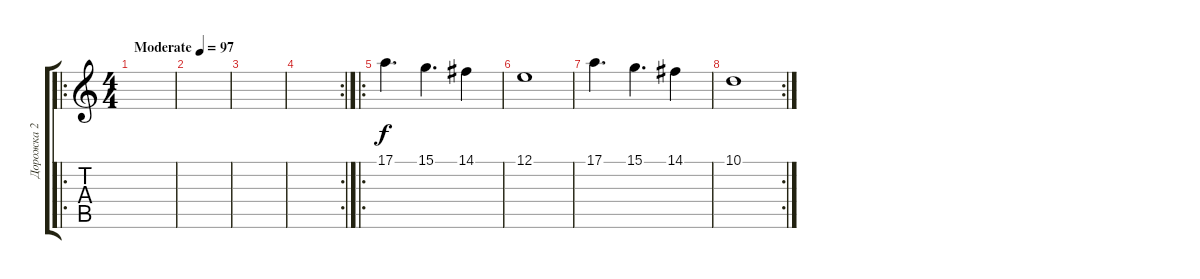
\track ("Дорожка 2" "Дорожка 2") {instrument panflute}
\staff {score tabs}
\tuning (E4 B3 G3 D3 A2 E2) {hide}
\ro
\ts (4 4)
\tempo (97 "Moderate")
\clef g2
\ks c
|
|
|
\rc 2
|
\ro
17.1.4{d} 15.1.4{d} 14.1.4 |
12.1.1 |
17.1.4{d} 15.1.4{d} 14.1.4 |
\rc 2
10.1.1
